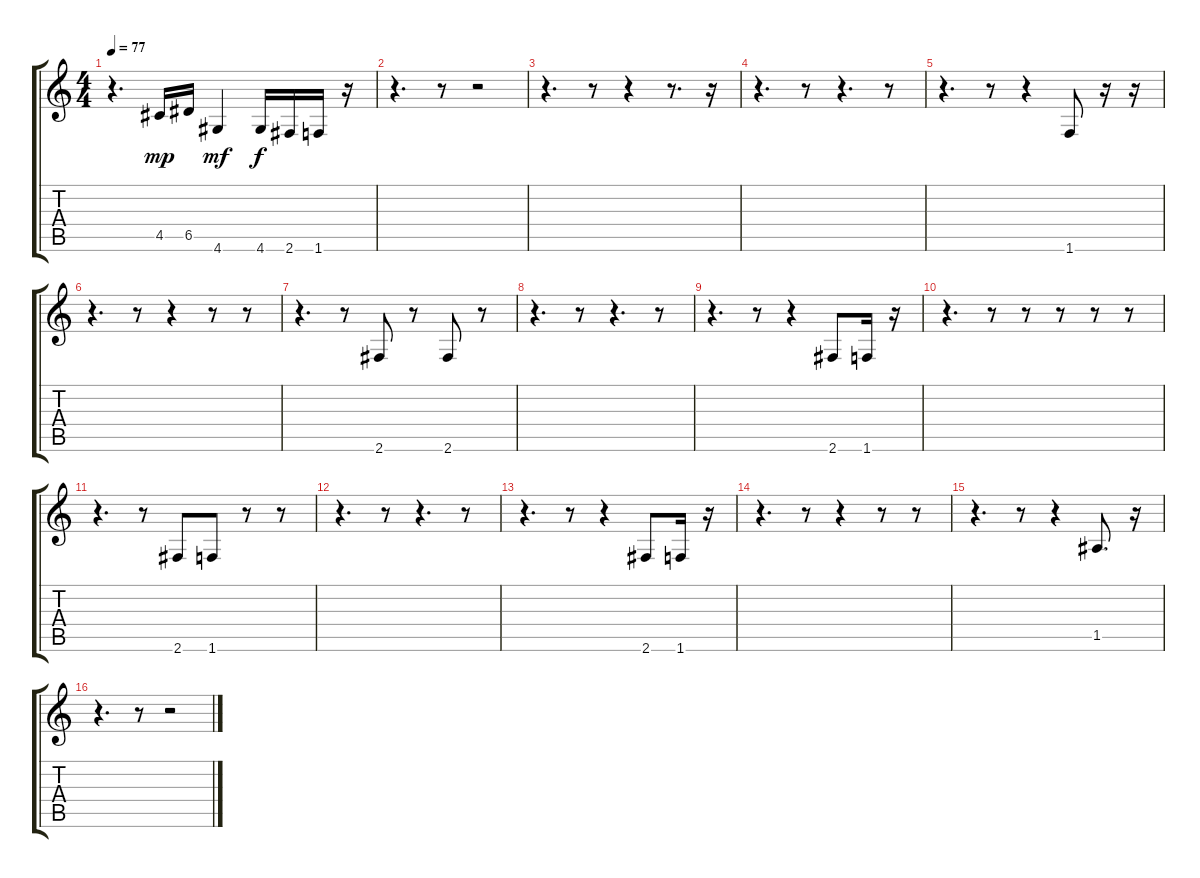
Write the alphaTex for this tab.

\track "" {instrument synthbass2}
\staff {score tabs}
\tuning (E4 B3 G3 D3 A2 E2) {hide}
\ts (4 4)
\tempo 77
\clef g2
\ks c
r.4{d dy p} 4.5.16{dy mp} 6.5.16 4.6.4{dy mf} 4.6.16{dy f} 2.6.16 1.6.16 r.16 |
r.4{d} r.8 r.2 |
r.4{d} r.8 r.4 r.8{d} r.16 |
r.4{d} r.8 r.4{d} r.8 |
r.4{d} r.8 r.4 1.6.8 r.16 r.16 |
r.4{d} r.8 r.4 r.8 r.8 |
r.4{d} r.8 2.6.8 r.8 2.6.8 r.8 |
r.4{d} r.8 r.4{d} r.8 |
r.4{d} r.8 r.4 2.6.8 1.6.16 r.16 |
r.4{d} r.8 r.8 r.8 r.8 r.8 |
r.4{d} r.8 2.6.8 1.6.8 r.8 r.8 |
r.4{d} r.8 r.4{d} r.8 |
r.4{d} r.8 r.4 2.6.8 1.6.16 r.16 |
r.4{d} r.8 r.4 r.8 r.8 |
r.4{d} r.8 r.4 1.5.8{d} r.16 |
r.4{d} r.8 r.2
